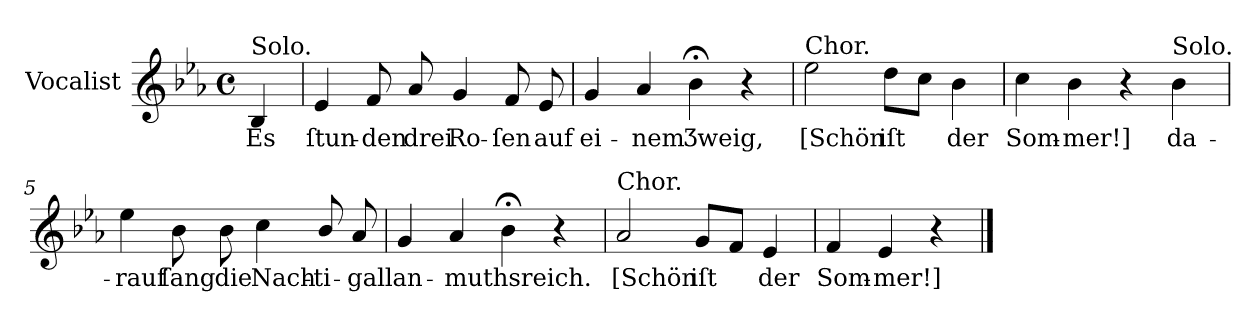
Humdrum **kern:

**kern	**text
*part1	*part1
*staff1	*staff1
*I"Vocalist	*
*clefG2	*
*k[b-e-a-]	*
*E-:	*
*M4/4	*
*met(c)	*
=	=
!LO:TX:a:t=Solo.	!
4B-	Es
=1	=1
4e-	ſtun-
8f	-den
8a-	drei
4g	Ro-
8f	-ſen
8e-	auf
=2	=2
4g	ei-
4a-	-nem
4b-;<	Ʒweig,
4r	.
=3	=3
!LO:TX:a:t=Chor.	!
2ee-	[Schön
8ddL	iſt
8ccJ	.
4b-	der
=4	=4
4cc	Som-
4b-	-mer!]
4r	.
!LO:TX:a:t=Solo.	!
4b-	da-
=5	=5
4ee-	-rauf
8b-	ſang
8b-	die
4cc	Nach-
8b-/	-ti-
8a-	-gall
=6	=6
4g	an-
4a-	-muthsreich.
4b-;<	.
4r	.
=7	=7
!LO:TX:a:t=Chor.	!
2a-	[Schön
8gL	iſt
8fJ	.
4e-	der
=8	=8
4f	Som-
4e-	-mer!]
4r	.
==	==
*-	*-
